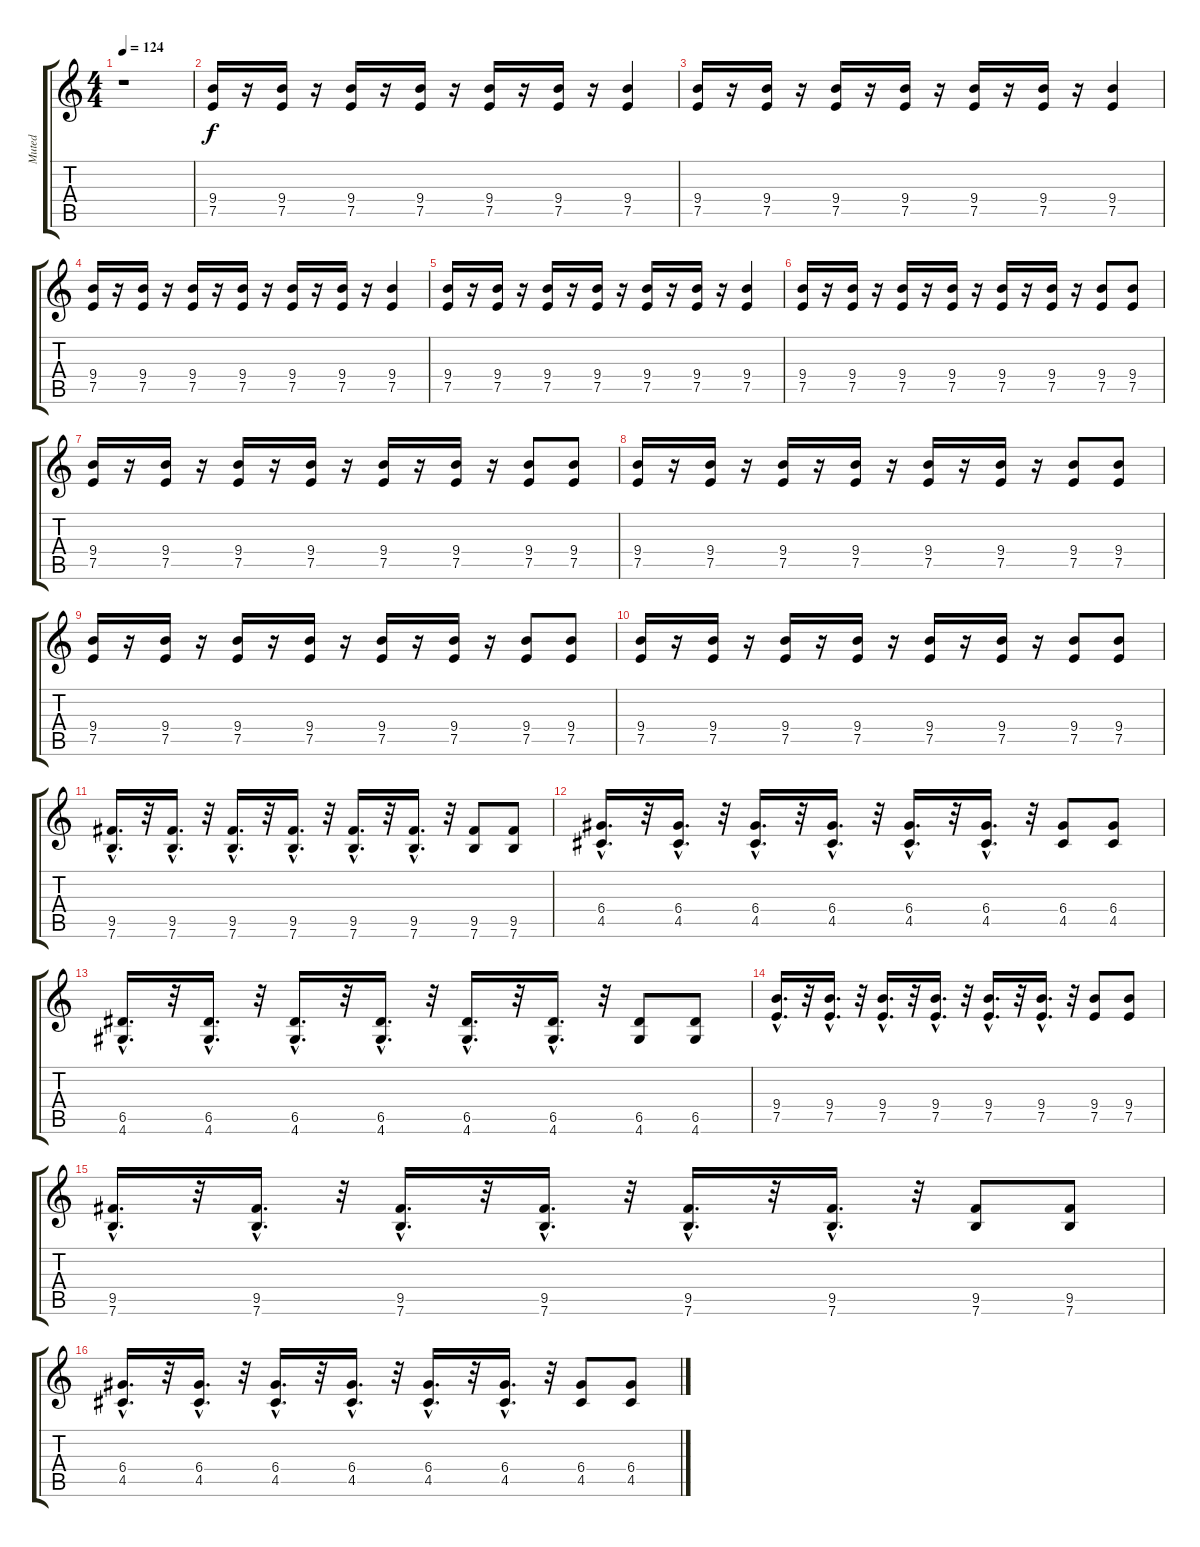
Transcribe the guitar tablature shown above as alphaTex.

\track ("Muted" "Muted") {instrument electricguitarmuted}
\staff {score tabs}
\tuning (E4 B3 G3 D3 A2 E2) {hide}
\ts (4 4)
\tempo 124
\clef g2
\ks c
r.1{dy f instrument electricguitarmuted} |
(9.4 7.5).16 r.16 (9.4 7.5).16 r.16 (9.4 7.5).16 r.16 (9.4 7.5).16 r.16 (9.4 7.5).16 r.16 (9.4 7.5).16 r.16 (9.4 7.5).4 |
(9.4 7.5).16 r.16 (9.4 7.5).16 r.16 (9.4 7.5).16 r.16 (9.4 7.5).16 r.16 (9.4 7.5).16 r.16 (9.4 7.5).16 r.16 (9.4 7.5).4 |
(9.4 7.5).16 r.16 (9.4 7.5).16 r.16 (9.4 7.5).16 r.16 (9.4 7.5).16 r.16 (9.4 7.5).16 r.16 (9.4 7.5).16 r.16 (9.4 7.5).4 |
(9.4 7.5).16 r.16 (9.4 7.5).16 r.16 (9.4 7.5).16 r.16 (9.4 7.5).16 r.16 (9.4 7.5).16 r.16 (9.4 7.5).16 r.16 (9.4 7.5).4 |
(9.4 7.5).16 r.16 (9.4 7.5).16 r.16 (9.4 7.5).16 r.16 (9.4 7.5).16 r.16 (9.4 7.5).16 r.16 (9.4 7.5).16 r.16 (9.4 7.5).8 (9.4 7.5).8 |
(9.4 7.5).16 r.16 (9.4 7.5).16 r.16 (9.4 7.5).16 r.16 (9.4 7.5).16 r.16 (9.4 7.5).16 r.16 (9.4 7.5).16 r.16 (9.4 7.5).8 (9.4 7.5).8 |
(9.4 7.5).16 r.16 (9.4 7.5).16 r.16 (9.4 7.5).16 r.16 (9.4 7.5).16 r.16 (9.4 7.5).16 r.16 (9.4 7.5).16 r.16 (9.4 7.5).8 (9.4 7.5).8 |
(9.4 7.5).16 r.16 (9.4 7.5).16 r.16 (9.4 7.5).16 r.16 (9.4 7.5).16 r.16 (9.4 7.5).16 r.16 (9.4 7.5).16 r.16 (9.4 7.5).8 (9.4 7.5).8 |
(9.4 7.5).16 r.16 (9.4 7.5).16 r.16 (9.4 7.5).16 r.16 (9.4 7.5).16 r.16 (9.4 7.5).16 r.16 (9.4 7.5).16 r.16 (9.4 7.5).8 (9.4 7.5).8 |
(9.5{hac} 7.6{hac}).16{d} r.32 (9.5{hac} 7.6{hac}).16{d} r.32 (9.5{hac} 7.6{hac}).16{d} r.32 (9.5{hac} 7.6{hac}).16{d} r.32 (9.5{hac} 7.6{hac}).16{d} r.32 (9.5{hac} 7.6{hac}).16{d} r.32 (9.5 7.6).8 (9.5 7.6).8 |
(6.4{hac} 4.5{hac}).16{d} r.32 (6.4{hac} 4.5{hac}).16{d} r.32 (6.4{hac} 4.5{hac}).16{d} r.32 (6.4{hac} 4.5{hac}).16{d} r.32 (6.4{hac} 4.5{hac}).16{d} r.32 (6.4{hac} 4.5{hac}).16{d} r.32 (6.4 4.5).8 (6.4 4.5).8 |
(6.5{hac} 4.6{hac}).16{d} r.32 (6.5{hac} 4.6{hac}).16{d} r.32 (6.5{hac} 4.6{hac}).16{d} r.32 (6.5{hac} 4.6{hac}).16{d} r.32 (6.5{hac} 4.6{hac}).16{d} r.32 (6.5{hac} 4.6{hac}).16{d} r.32 (6.5 4.6).8 (6.5 4.6).8 |
(9.4{hac} 7.5{hac}).16{d} r.32 (9.4{hac} 7.5{hac}).16{d} r.32 (9.4{hac} 7.5{hac}).16{d} r.32 (9.4{hac} 7.5{hac}).16{d} r.32 (9.4{hac} 7.5{hac}).16{d} r.32 (9.4{hac} 7.5{hac}).16{d} r.32 (9.4 7.5).8 (9.4 7.5).8 |
(9.5{hac} 7.6{hac}).16{d} r.32 (9.5{hac} 7.6{hac}).16{d} r.32 (9.5{hac} 7.6{hac}).16{d} r.32 (9.5{hac} 7.6{hac}).16{d} r.32 (9.5{hac} 7.6{hac}).16{d} r.32 (9.5{hac} 7.6{hac}).16{d} r.32 (9.5 7.6).8 (9.5 7.6).8 |
(6.4{hac} 4.5{hac}).16{d} r.32 (6.4{hac} 4.5{hac}).16{d} r.32 (6.4{hac} 4.5{hac}).16{d} r.32 (6.4{hac} 4.5{hac}).16{d} r.32 (6.4{hac} 4.5{hac}).16{d} r.32 (6.4{hac} 4.5{hac}).16{d} r.32 (6.4 4.5).8 (6.4 4.5).8
